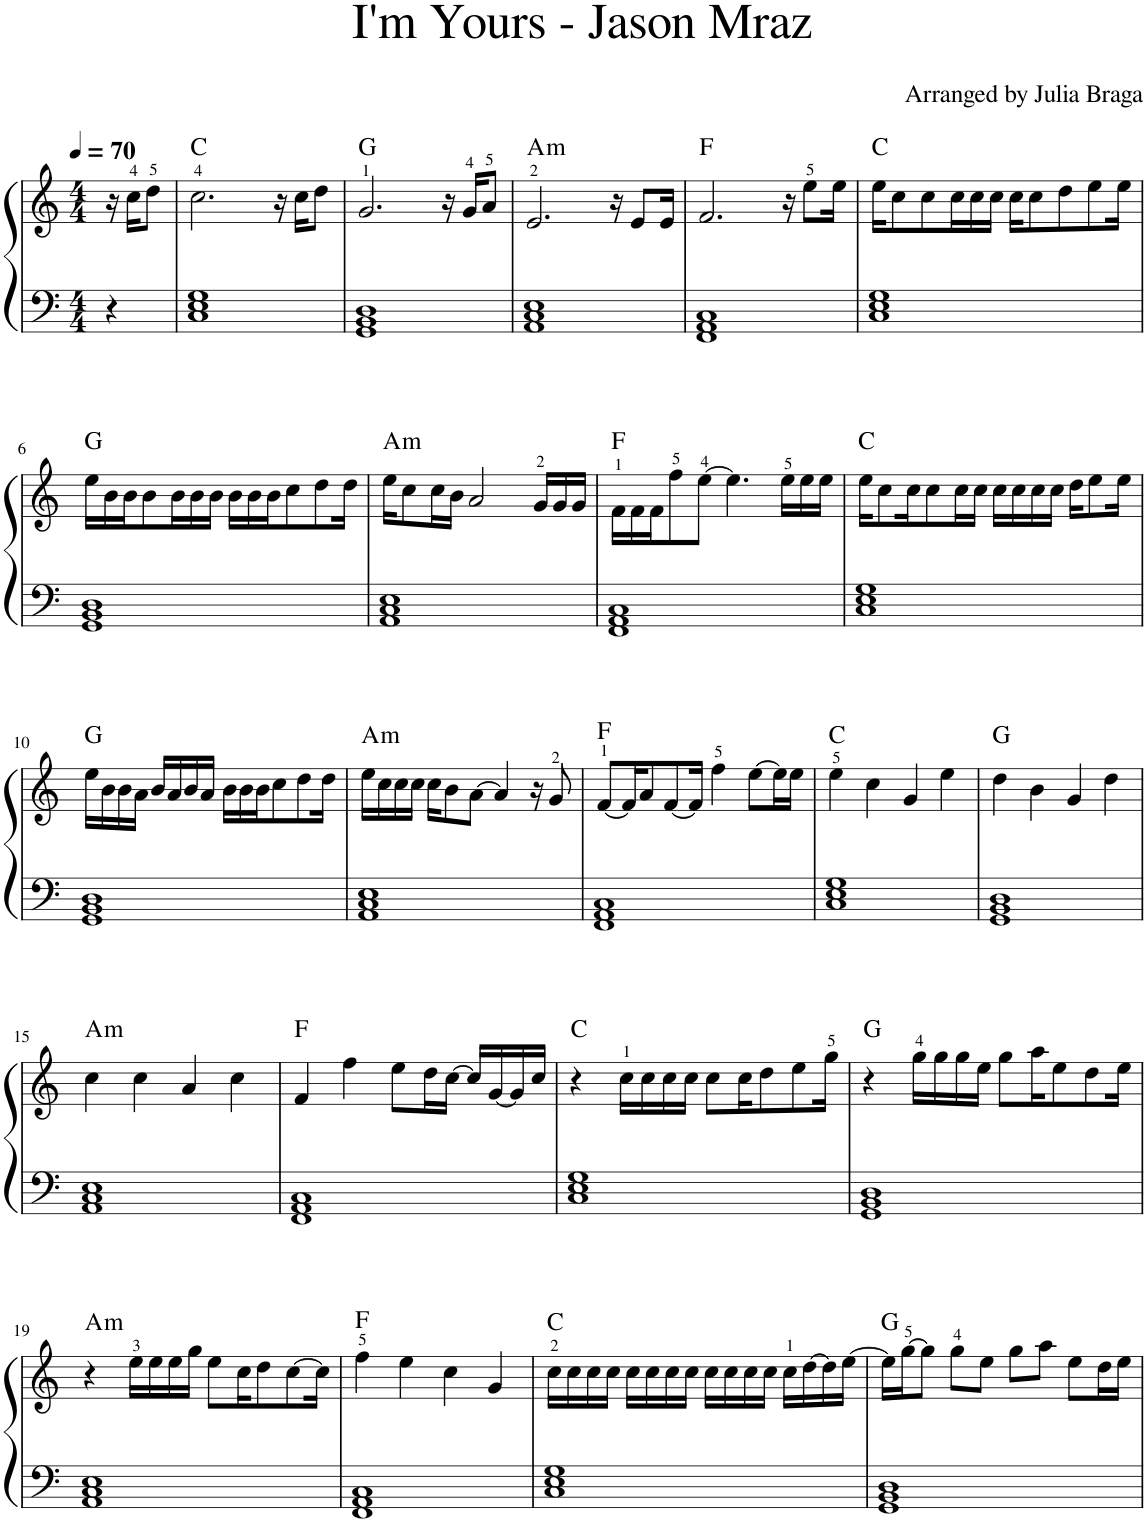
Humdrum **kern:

**kern	**kern	**harte
*part1	*part1	*part1
*staff2	*staff1	*
*I"Piano	*	*
*I'Pno.	*	*
*clefF4	*clefG2	*
*k[]	*k[]	*
*M4/4	*M4/4	*
*MM70	*MM70	*
=	=	=
4r	16r	.
.	16cc\KL	.
.	8dd\J	.
=1	=1	=1
1C 1E 1G	2.cc\	C:maj
.	16r	.
.	16cc\KL	.
.	8dd\J	.
=2	=2	=2
1GG 1BB 1D	2.g/	G:maj
.	16r	.
.	16g/KL	.
.	8a/J	.
=3	=3	=3
!	!	!LO:H:kt=m
1AA 1C 1E	2.e/	A:min
.	16r	.
.	8e/L	.
.	16e/Jk	.
=4	=4	=4
1FF 1AA 1C	2.f/	F:maj
.	16r	.
.	8ee\L	.
.	16ee\Jk	.
=5	=5	=5
1C 1E 1G	16ee\KL	C:maj
.	8cc\	.
.	8cc\	.
.	16cc\L	.
.	16cc\	.
.	16cc\JJ	.
.	16cc\KL	.
.	8cc\	.
.	8dd\	.
.	8ee\	.
.	16ee\Jk	.
!!LO:LB:g=z
=6	=6	=6
1GG 1BB 1D	16ee\LL	G:maj
.	16b\	.
.	16b\J	.
.	8b\	.
.	16b\L	.
.	16b\	.
.	16b\JJ	.
.	16b\LL	.
.	16b\	.
.	16b\J	.
.	8cc\	.
.	8dd\	.
.	16dd\Jk	.
=7	=7	=7
!	!	!LO:H:kt=m
1AA 1C 1E	16ee\KL	A:min
.	8cc\	.
.	16cc\L	.
.	16b\JJ	.
.	2a/	.
.	16g/LL	.
.	16g/	.
.	16g/JJ	.
=8	=8	=8
1FF 1AA 1C	16f\LL	F:maj
.	16f\	.
.	16f\J	.
.	8ff\	.
.	[8ee\J	.
.	4.ee\]	.
.	16ee\LL	.
.	16ee\	.
.	16ee\JJ	.
=9	=9	=9
1C 1E 1G	16ee\KL	C:maj
.	8cc\	.
.	16cc\K	.
.	8cc\	.
.	16cc\L	.
.	16cc\JJ	.
.	16cc\LL	.
.	16cc\	.
.	16cc\	.
.	16cc\JJ	.
.	16dd\KL	.
.	8ee\	.
.	16ee\Jk	.
!!LO:LB:g=z
=10	=10	=10
1GG 1BB 1D	16ee\LL	G:maj
.	16b\	.
.	16b\	.
.	16a\JJ	.
.	16b/LL	.
.	16a/	.
.	16b/	.
.	16a/JJ	.
.	16b\LL	.
.	16b\	.
.	16b\J	.
.	8cc\	.
.	8dd\	.
.	16dd\Jk	.
=11	=11	=11
!	!	!LO:H:kt=m
1AA 1C 1E	16ee\LL	A:min
.	16cc\	.
.	16cc\	.
.	16cc\JJ	.
.	16cc\KL	.
.	8b\	.
.	[8a\J	.
.	4a/]	.
.	16r	.
.	8g/	.
=12	=12	=12
1FF 1AA 1C	[8f/L	F:maj
.	16f/K]	.
.	8a/	.
.	[8f/	.
.	16f/Jk]	.
.	4ff\	.
.	[8ee\L	.
.	16ee\L]	.
.	16ee\JJ	.
=13	=13	=13
1C 1E 1G	4ee\	C:maj
.	4cc\	.
.	4g/	.
.	4ee\	.
=14	=14	=14
1GG 1BB 1D	4dd\	G:maj
.	4b\	.
.	4g/	.
.	4dd\	.
!!LO:LB:g=z
=15	=15	=15
!	!	!LO:H:kt=m
1AA 1C 1E	4cc\	A:min
.	4cc\	.
.	4a/	.
.	4cc\	.
=16	=16	=16
1FF 1AA 1C	4f/	F:maj
.	4ff\	.
.	8ee\L	.
.	16dd\L	.
.	[16cc\JJ	.
.	16cc/LL]	.
.	[16g/	.
.	16g/]	.
.	16cc/JJ	.
=17	=17	=17
1C 1E 1G	4r	C:maj
.	16cc\LL	.
.	16cc\	.
.	16cc\	.
.	16cc\JJ	.
.	8cc\L	.
.	16cc\K	.
.	8dd\	.
.	8ee\	.
.	16gg\Jk	.
=18	=18	=18
1GG 1BB 1D	4r	G:maj
.	16gg\LL	.
.	16gg\	.
.	16gg\	.
.	16ee\JJ	.
.	8gg\L	.
.	16aa\K	.
.	8ee\	.
.	8dd\	.
.	16ee\Jk	.
!!LO:LB:g=z
=19	=19	=19
!	!	!LO:H:kt=m
1AA 1C 1E	4r	A:min
.	16ee\LL	.
.	16ee\	.
.	16ee\	.
.	16gg\JJ	.
.	8ee\L	.
.	16cc\K	.
.	8dd\	.
.	[8cc\	.
.	16cc\Jk]	.
=20	=20	=20
1FF 1AA 1C	4ff\	F:maj
.	4ee\	.
.	4cc\	.
.	4g/	.
=21	=21	=21
1C 1E 1G	16cc\LL	C:maj
.	16cc\	.
.	16cc\	.
.	16cc\JJ	.
.	16cc\LL	.
.	16cc\	.
.	16cc\	.
.	16cc\JJ	.
.	16cc\LL	.
.	16cc\	.
.	16cc\	.
.	16cc\JJ	.
.	16cc\LL	.
.	[16dd\	.
.	16dd\]	.
.	[16ee\JJ	.
=22	=22	=22
1GG 1BB 1D	16ee\LL]	G:maj
.	[16gg\J	.
.	8gg\J]	.
.	8gg\L	.
.	8ee\J	.
.	8gg\L	.
.	8aa\J	.
.	8ee\L	.
.	16dd\L	.
.	16ee\JJ	.
=	=	=
*-	*-	*-
